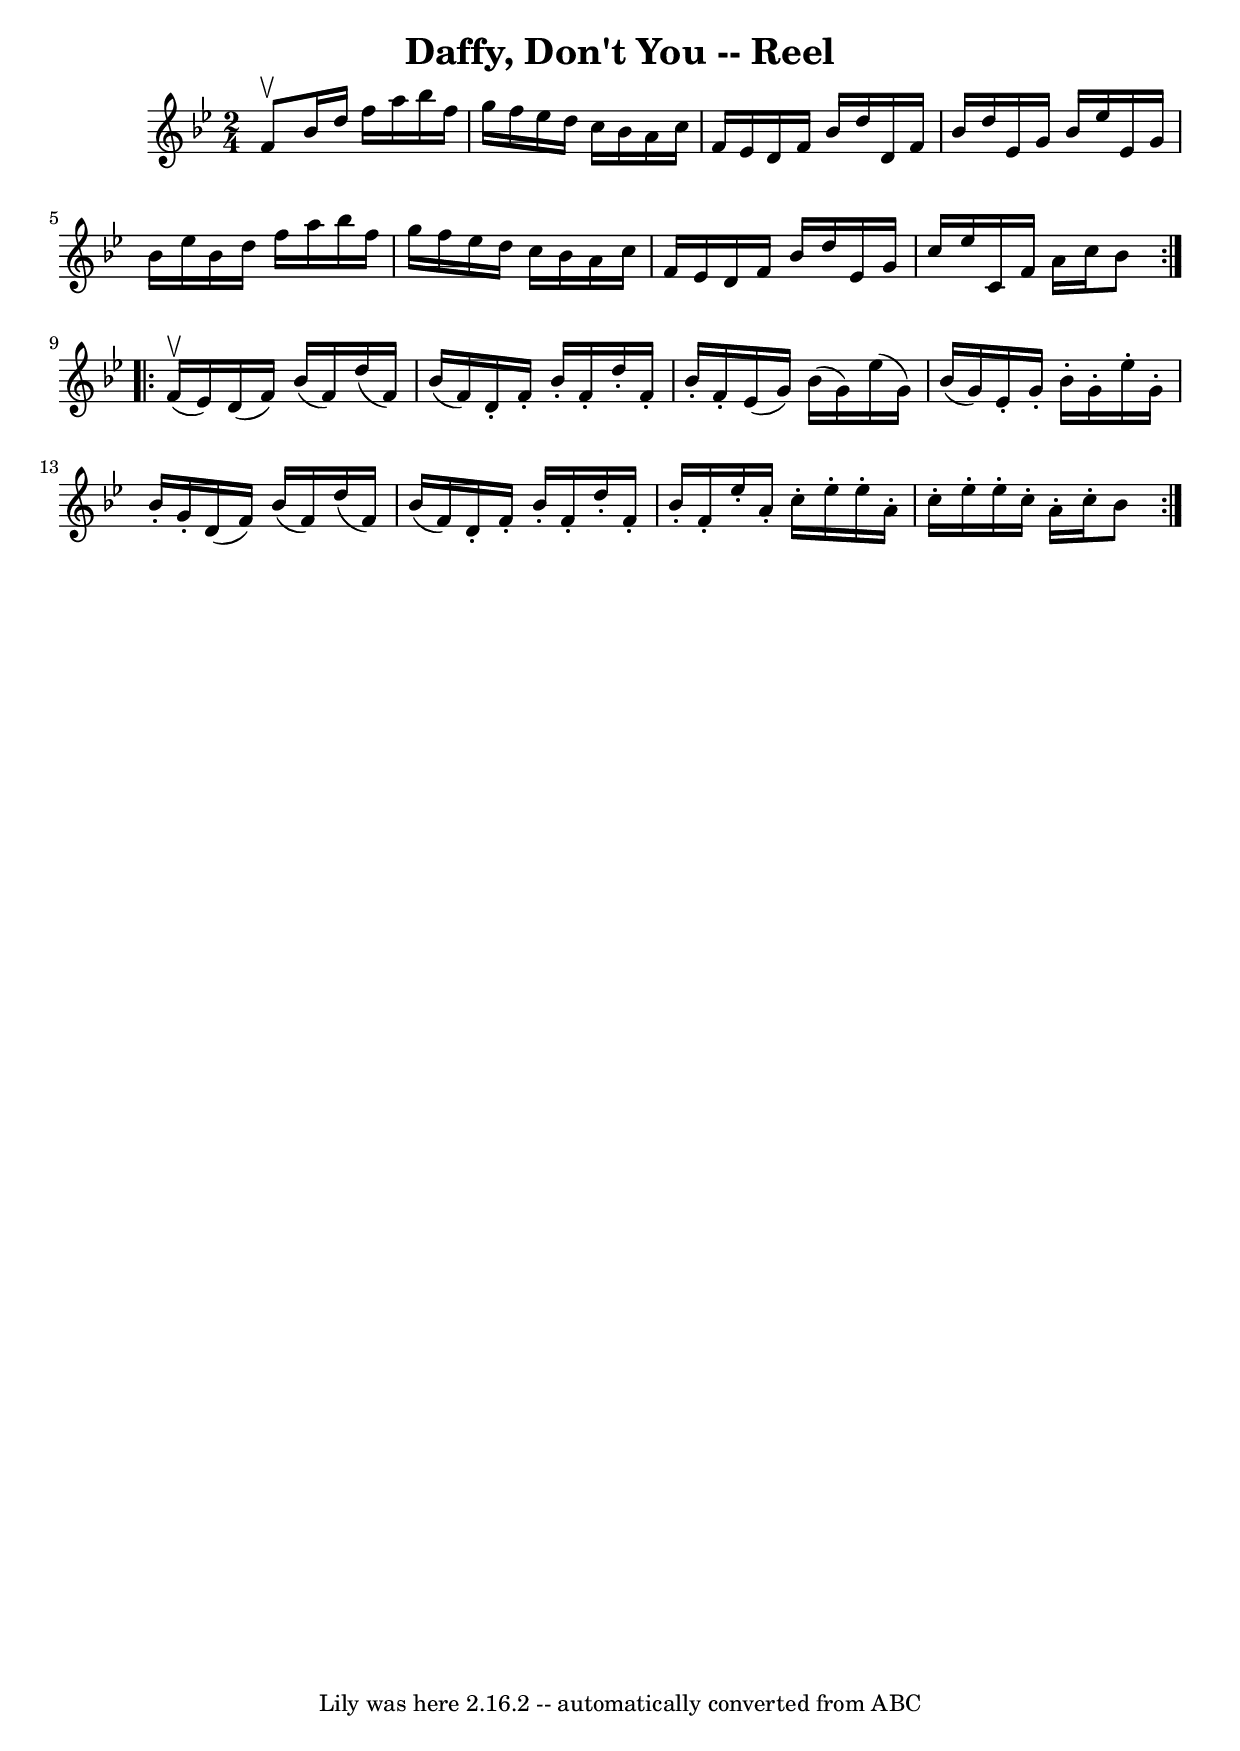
\version "2.7.40"
\include "Mammoth.ily"
\header {
	%% book = "Ryan's Mammoth Collection"
	crossRefNumber = "1"
	footnotes = ""
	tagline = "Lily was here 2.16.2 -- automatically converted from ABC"
	title = "Daffy, Don't You -- Reel"
}
voicedefault =  {
\set Score.defaultBarType = "empty"

\repeat volta 2 {
\time 2/4 \key bes \major f'8^\upbow |
 bes'16 d''16 f''16   
 a''16 bes''16 f''16 g''16 f''16    |
 ees''16 d''16    
c''16 bes'16 a'16 c''16 f'16 ees'16    |
 d'16 f'16   
 bes'16 d''16 d'16 f'16 bes'16 d''16    |
 ees'16    
g'16 bes'16 ees''16 ees'16 g'16 bes'16 ees''16    |
    
 bes'16 d''16 f''16 a''16 bes''16 f''16 g''16 f''16    
|
 ees''16 d''16 c''16 bes'16 a'16 c''16 f'16    
ees'16    |
 d'16 f'16 bes'16 d''16 ees'16 g'16 c''16 
 ees''16    |
 c'16 f'16 a'16 c''16 bes'8  
} \repeat volta 2 { f'16^\upbow(ees'16) |
 d'16 (f'16  
-) bes'16 (f'16) d''16 (f'16) bes'16 (f'16)   |
  
 d'16 -. f'16 -. bes'16 -. f'16 -. d''16 -. f'16 -. bes'16 -.   
f'16 -.   |
 ees'16 (g'16) bes'16 (g'16) ees''16 (
g'16) bes'16 (g'16)   |
 ees'16 -. g'16 -. bes'16 -.   
g'16 -. ees''16 -. g'16 -. bes'16 -. g'16 -.   |
 d'16 (
f'16) bes'16 (f'16) d''16 (f'16) bes'16 (f'16)   
|
 d'16 -. f'16 -. bes'16 -. f'16 -. d''16 -. f'16 -.   
bes'16 -. f'16 -.   |
 ees''16 -. a'16 -. c''16 -. ees''16 -. 
 ees''16 -. a'16 -. c''16 -. ees''16 -.   |
 ees''16 -. c''16 
-. a'16 -. c''16 -. bes'8    }   
}

\score{
    <<

	\context Staff="default"
	{
	    \voicedefault 
	}

    >>
	\layout {
	}
	\midi {}
}
